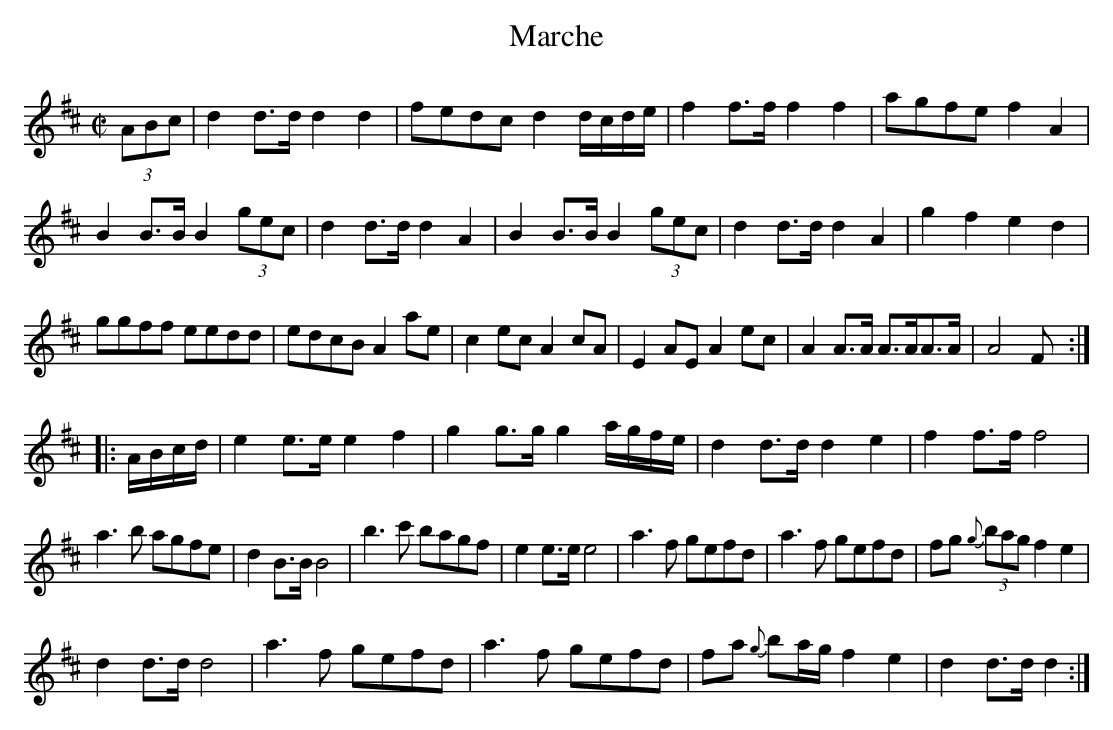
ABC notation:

X:1
T:Marche
K:Dmaj
M:C|
L:1/8
(3ABc|d2 d>d d2 d2|fedc d2 d/2c/2d/2e/2|f2 f>f f2 f2|agfe f2 A2|
B2 B>B B2 (3gec|d2 d>d d2 A2|B2 B>B B2 (3gec|d2 d>d d2 A2|g2 f2 e2 d2|
ggff eedd|edcB A2 ae|c2 ec A2 cA|E2 AE A2 ec|A2 A>A A>AA>A|A4 F:|
|:A/2B/2c/2d/2|e2 e>e e2 f2|g2 g>g g2 a/2g/2f/2e/2|d2 d>d d2 e2|f2 f>f f4|
a3 b agfe|d2 B>B B4|b3 c' bagf|e2 e>e e4|a3 f gefd|a3 f gefd|fg {g}(3bag f2 e2|
d2 d>d d4|a3 f gefd|a3 f gefd|fa {g}ba/2g/2 f2 e2|d2 d>d d2:|]
